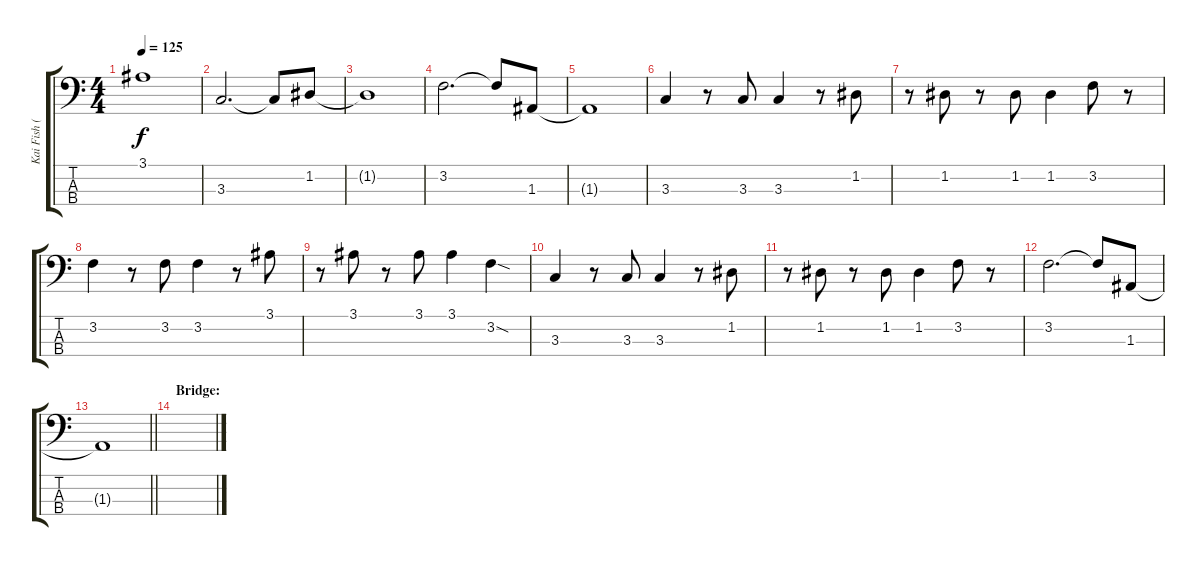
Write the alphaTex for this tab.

\track ("Kai Fish (Bass)" "Kai Fish (") {instrument electricbasspick}
\staff {score tabs}
\tuning (G2 D2 A1 E1) {hide}
\ts (4 4)
\tempo 125
\clef f4
\ks c
3.1{t}.1{dy f} |
3.3.2{d} 3.3{t}.8 1.2.8 |
1.2{t}.1 |
3.2.2{d} 3.2{t}.8 1.3.8 |
1.3{t}.1 |
3.3.4 r.8 3.3.8 3.3.4 r.8 1.2.8 |
r.8 1.2.8 r.8 1.2.8 1.2.4 3.2.8 r.8 |
3.2.4 r.8 3.2.8 3.2.4 r.8 3.1.8 |
r.8 3.1.8 r.8 3.1.8 3.1.4 3.2{sod}.4 |
3.3.4 r.8 3.3.8 3.3.4 r.8 1.2.8 |
r.8 1.2.8 r.8 1.2.8 1.2.4 3.2.8 r.8 |
3.2.2{d} 3.2{t}.8 1.3.8 |
\barLineRight lightlight
1.3{t}.1 |
\section ("" "Bridge:")
